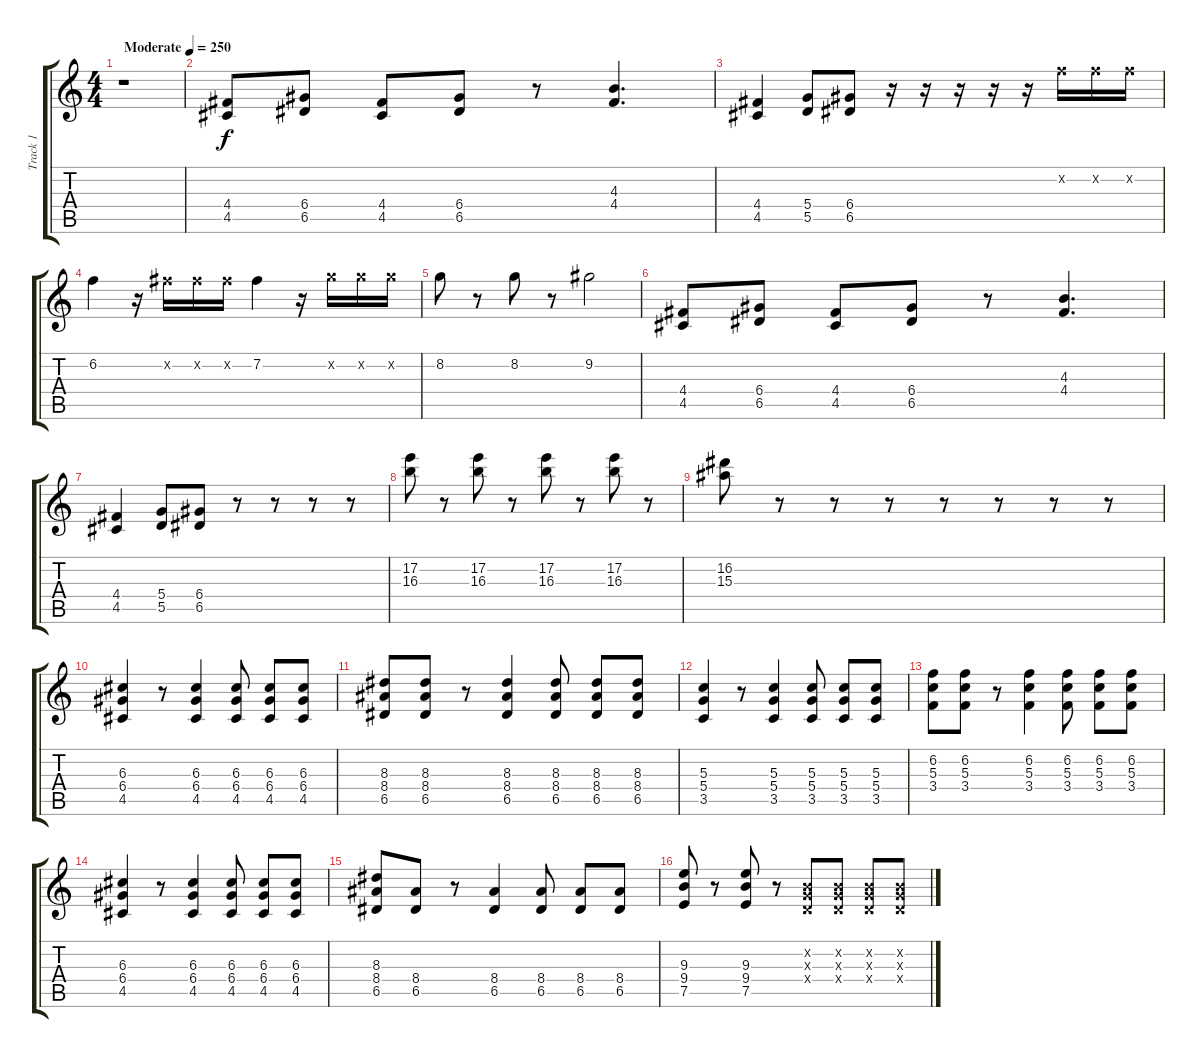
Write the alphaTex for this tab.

\track ("Track 1" "Track 1") {instrument distortionguitar}
\staff {score tabs}
\tuning (E4 B3 G3 D3 A2 E2) {hide}
\ts (4 4)
\tempo (250 "Moderate")
\clef g2
\ks c
r.1{dy f instrument distortionguitar} |
(4.4 4.5).8 (6.4 6.5).8 (4.4 4.5).8 (6.4 6.5).8 r.8 (4.3 4.4).4{d} |
(4.4 4.5).4 (5.4 5.5).8 (6.4 6.5).8 r.16 r.16 r.16 r.16 r.16 6.2{x}.16 6.2{x}.16 6.2{x}.16 |
6.2.4 r.16 7.2{x}.16 7.2{x}.16 7.2{x}.16 7.2.4 r.16 8.2{x}.16 8.2{x}.16 8.2{x}.16 |
8.2.8 r.8 8.2.8 r.8 9.2.2 |
(4.4 4.5).8 (6.4 6.5).8 (4.4 4.5).8 (6.4 6.5).8 r.8 (4.3 4.4).4{d} |
(4.4 4.5).4 (5.4 5.5).8 (6.4 6.5).8 r.8 r.8 r.8 r.8 |
(17.2 16.3).8 r.8 (17.2 16.3).8 r.8 (17.2 16.3).8 r.8 (17.2 16.3).8 r.8 |
(16.2 15.3).8 r.8 r.8 r.8 r.8 r.8 r.8 r.8 |
(6.3 6.4 4.5).4 r.8 (6.3 6.4 4.5).4 (6.3 6.4 4.5).8 (6.3 6.4 4.5).8 (6.3 6.4 4.5).8 |
(8.3 8.4 6.5).8 (8.3 8.4 6.5).8 r.8 (8.3 8.4 6.5).4 (8.3 8.4 6.5).8 (8.3 8.4 6.5).8 (8.3 8.4 6.5).8 |
(5.3 5.4 3.5).4 r.8 (5.3 5.4 3.5).4 (5.3 5.4 3.5).8 (5.3 5.4 3.5).8 (5.3 5.4 3.5).8 |
(6.2 5.3 3.4).8 (6.2 5.3 3.4).8 r.8 (6.2 5.3 3.4).4 (6.2 5.3 3.4).8 (6.2 5.3 3.4).8 (6.2 5.3 3.4).8 |
(6.3 6.4 4.5).4 r.8 (6.3 6.4 4.5).4 (6.3 6.4 4.5).8 (6.3 6.4 4.5).8 (6.3 6.4 4.5).8 |
(8.3 8.4 6.5).8 (8.4 6.5).8 r.8 (8.4 6.5).4 (8.4 6.5).8 (8.4 6.5).8 (8.4 6.5).8 |
(9.3 9.4 7.5).8 r.8 (9.3 9.4 7.5).8 r.8 (0.2{x} 0.3{x} 0.4{x}).8 (0.2{x} 0.3{x} 0.4{x}).8 (0.2{x} 0.3{x} 0.4{x}).8 (0.2{x} 0.3{x} 0.4{x}).8
